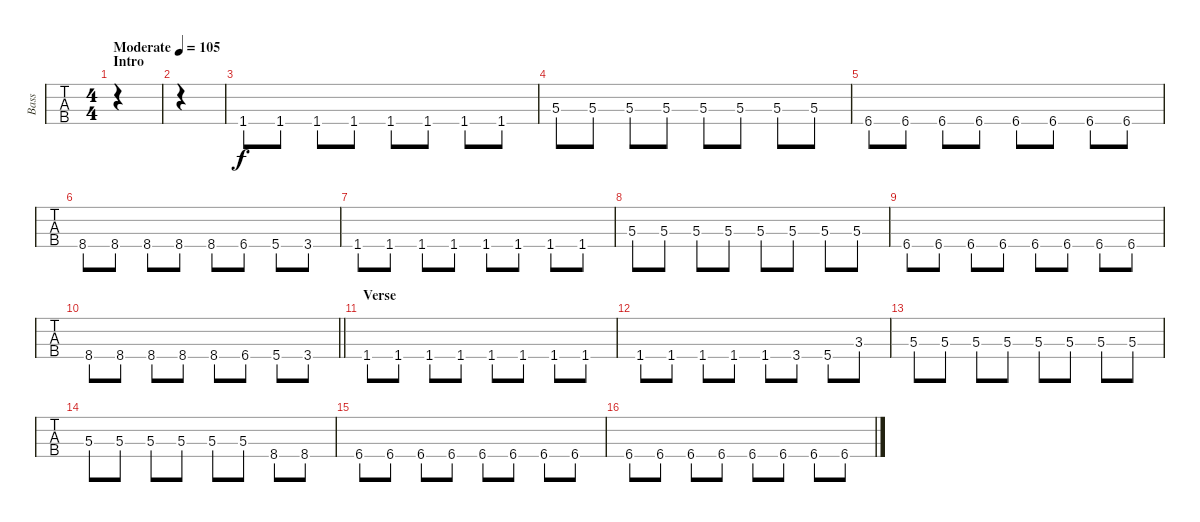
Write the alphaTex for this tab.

\track ("Bass" "Bass") {instrument electricbassfinger}
\staff {tabs}
\tuning (G2 D2 A1 E1) {hide}
\ts (4 4)
\section ("" "Intro")
\tempo (105 "Moderate")
\clef f4
\ks c
|
|
1.4.8 1.4.8 1.4.8 1.4.8 1.4.8 1.4.8 1.4.8 1.4.8 |
5.3.8 5.3.8 5.3.8 5.3.8 5.3.8 5.3.8 5.3.8 5.3.8 |
6.4.8 6.4.8 6.4.8 6.4.8 6.4.8 6.4.8 6.4.8 6.4.8 |
8.4.8 8.4.8 8.4.8 8.4.8 8.4.8 6.4.8 5.4.8 3.4.8 |
1.4.8 1.4.8 1.4.8 1.4.8 1.4.8 1.4.8 1.4.8 1.4.8 |
5.3.8 5.3.8 5.3.8 5.3.8 5.3.8 5.3.8 5.3.8 5.3.8 |
6.4.8 6.4.8 6.4.8 6.4.8 6.4.8 6.4.8 6.4.8 6.4.8 |
\barLineRight lightlight
8.4.8 8.4.8 8.4.8 8.4.8 8.4.8 6.4.8 5.4.8 3.4.8 |
\section ("" "Verse")
1.4.8 1.4.8 1.4.8 1.4.8 1.4.8 1.4.8 1.4.8 1.4.8 |
1.4.8 1.4.8 1.4.8 1.4.8 1.4.8 3.4.8 5.4.8 3.3.8 |
5.3.8 5.3.8 5.3.8 5.3.8 5.3.8 5.3.8 5.3.8 5.3.8 |
5.3.8 5.3.8 5.3.8 5.3.8 5.3.8 5.3.8 8.4.8 8.4.8 |
6.4.8 6.4.8 6.4.8 6.4.8 6.4.8 6.4.8 6.4.8 6.4.8 |
6.4.8 6.4.8 6.4.8 6.4.8 6.4.8 6.4.8 6.4.8 6.4.8
